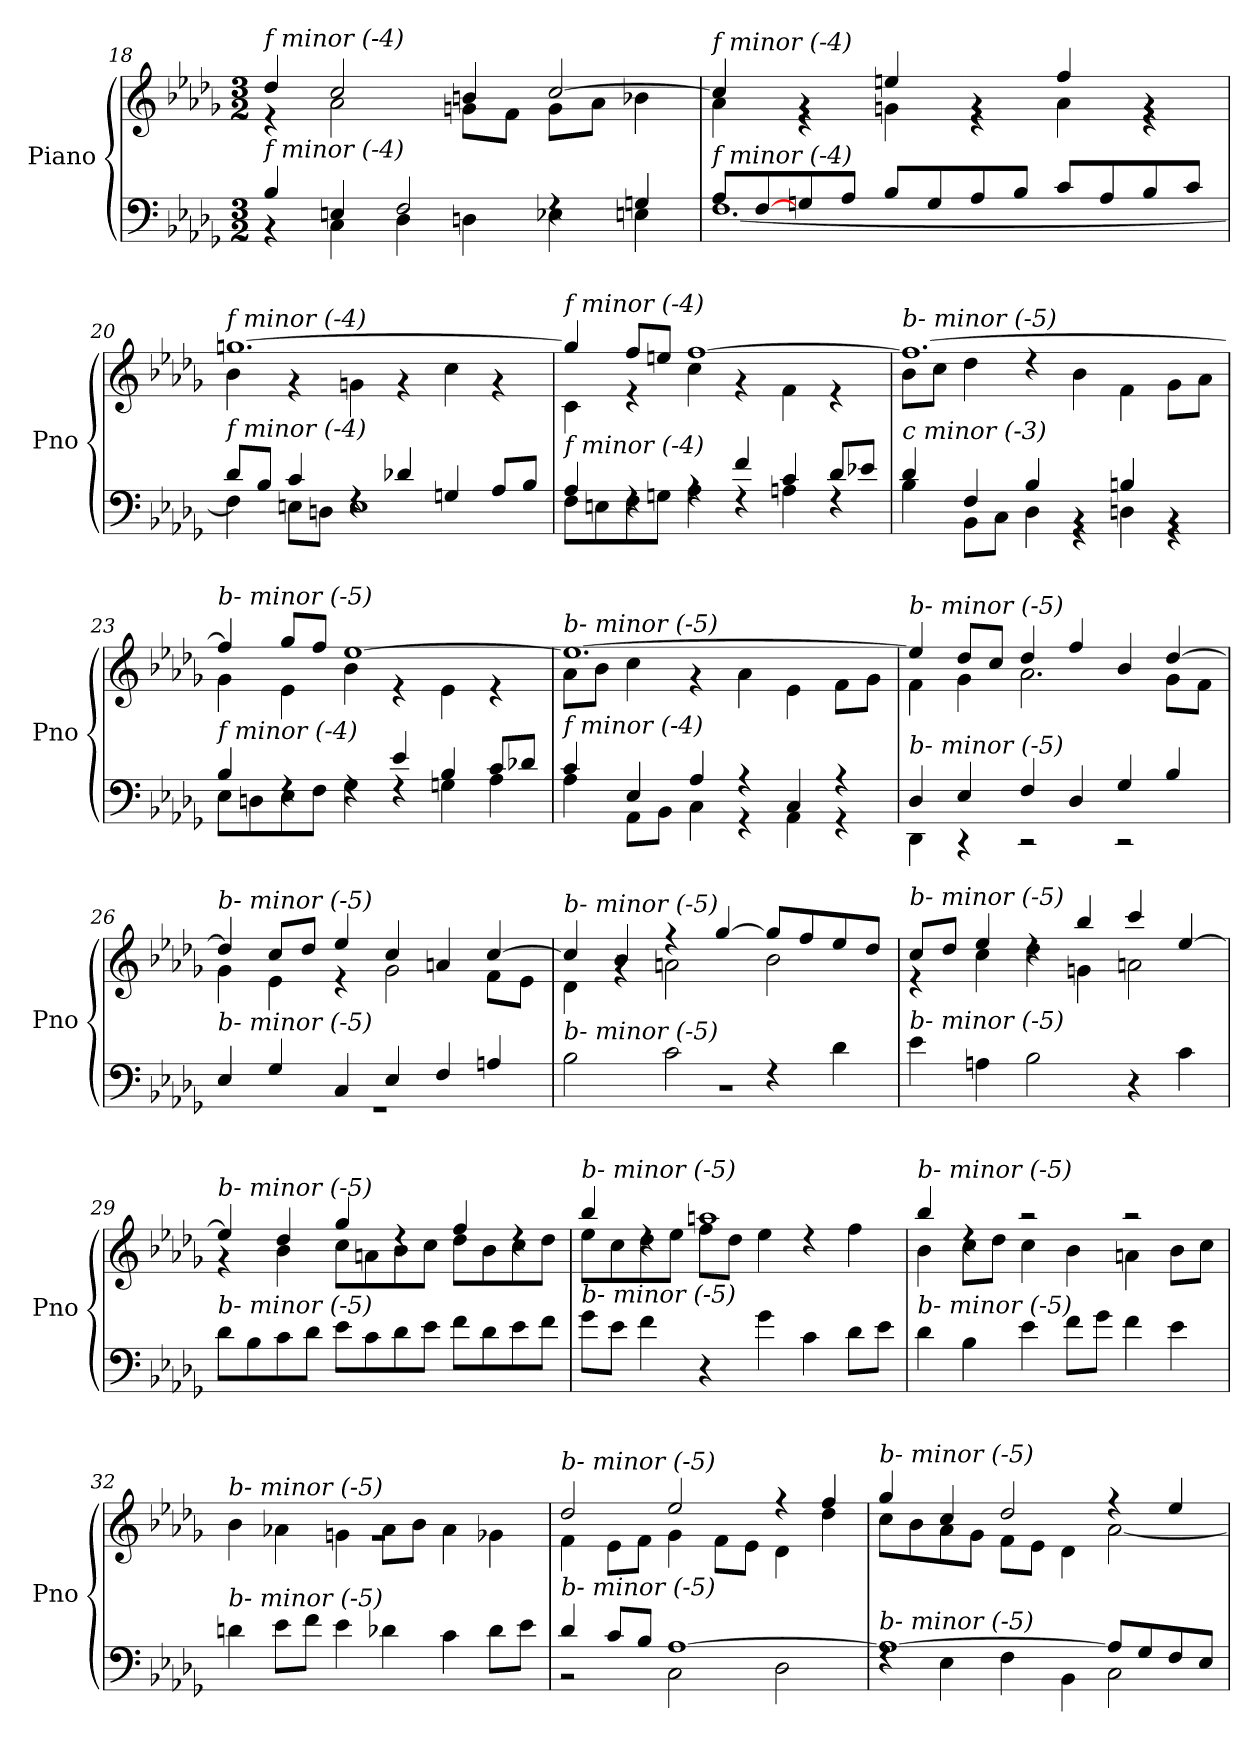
**kern	**kern
*part1	*part1
*staff2	*staff1
*I"Piano	*
*I'Pno	*
*clefF4	*clefG2
*k[b-e-a-d-g-]	*k[b-e-a-d-g-]
*M3/2	*M3/2
=18	=18
*^	*^
!	!	!LO:TX:i:t=f minor (-4)	!
!LO:TX:i:t=f minor (-4)	!	!	!
4B-/	4r	4dd-/	4r
4En/	4C\	2cc/	2a-\
2F/	4D-\	.	.
.	4Dn\	4bn/	8gn\L
.	.	.	8f\J
4rF	4E-X\	[2cc/	8g\L
.	.	.	8a-\J
4Gn/	4En\	.	4b-X\
=19	=19	=19	=19
!	!	!LO:TX:i:t=f minor (-4)	!
!LO:TX:i:t=f minor (-4)	!	!	!
8A-/L	[1.F	4cc/]	4a-\
[8F/	.	.	.
8Gn/	.	4rg	4r
8A-/J	.	.	.
8B-/L	.	4een/	4gn\
8G/	.	.	.
8A-/	.	4rg	4r
8B-/J	.	.	.
8c/L	.	4ff/	4a-\
8A-/	.	.	.
8B-/	.	4rg	4r
8c/J	.	.	.
=20	=20	=20	=20
!	!	!LO:TX:i:t=f minor (-4)	!
!LO:TX:i:t=f minor (-4)	!	!	!
8d-/L	4F\]	[1.ggn	4b-\
8B-/J	.	.	.
4c/	8En\L	.	4r
.	8Dn\J	.	.
4rF	1E	.	4gn\
4d-X/	.	.	4r
4Gn/	.	.	4cc\
8A-/L	.	.	4r
8B-/J	.	.	.
!!LO:PB:g=z	!!
=21	=21	=21	=21
!	!	!LO:TX:i:t=f minor (-4)	!
!LO:TX:i:t=f minor (-4)	!	!	!
4A-/	8F\L	4gg/]	4c\
.	8En\	.	.
4rF	8F\	8ff/L	4r
.	8Gn\J	8een/J	.
4rA	4A-\	[1ff	4cc\
4f/	4rF	.	4r
4c/	4An\	.	4f\
8d-/L	4rF	.	4r
8e-X/J	.	.	.
=22	=22	=22	=22
!	!	!LO:TX:i:t=b- minor (-5)	!
!LO:TX:i:t=c minor (-3)	!	!	!
4d-/	4B-\	1.ff_	8b-\L
.	.	.	8cc\J
4F/	8BB-\L	.	4dd-\
.	8C\J	.	.
4B-/	4D-\	.	4rdd
4rBB	4r	.	4b-\
4Bni/	4Dn\	.	4f\
4rBB	4r	.	8g-\L
.	.	.	8a-\J
=23	=23	=23	=23
!	!	!LO:TX:i:t=b- minor (-5)	!
!LO:TX:i:t=f minor (-4)	!	!	!
4B-/	8E-\L	4ff/]	4g-\
.	8Dn\	.	.
4rF	8E-\	8gg-/L	4e-\
.	8F\J	8ff/J	.
4rF	4G-\	[1ee-	4b-\
4e-/	4rF	.	4r
4B-/	4Gn\	.	4e-\
8c/L	4A-\	.	4r
8d-X/J	.	.	.
=24	=24	=24	=24
!	!	!LO:TX:i:t=b- minor (-5)	!
!LO:TX:i:t=f minor (-4)	!	!	!
4c/	4A-\	1.ee-_	8a-\L
.	.	.	8b-\J
4E-/	8AA-\L	.	4cc\
.	8BB-\J	.	.
4A-/	4C\	.	4r
4r	4r	.	4a-\
4C/	4AA-\	.	4e-\
4r	4r	.	8f\L
.	.	.	8g-\J
!!LO:LB:g=z	!!
=25	=25	=25	=25
!	!	!LO:TX:i:t=b- minor (-5)	!
!LO:TX:i:t=b- minor (-5)	!	!	!
4D-/	4DD-\	4ee-/]	4f\
4E-/	4r	8dd-/L	4g-\
.	.	8cc/J	.
4F/	2r	4dd-/	2.a-\
4D-/	.	4ff/	.
4G-/	2r	4b-/	.
4B-/	.	[4dd-/	8g-\L
.	.	.	8f\J
=26	=26	=26	=26
!	!	!LO:TX:i:t=b- minor (-5)	!
!LO:TX:i:t=b- minor (-5)	!	!	!
4E-/	1.r	4dd-/]	4g-\
4G-/	.	8cc/L	4e-\
.	.	8dd-/J	.
4C/	.	4ee-/	4r
4E-/	.	4cc/	2g-\
4F/	.	4an/	.
4An/	.	[4cc/	8f\L
.	.	.	8e-\J
=27	=27	=27	=27
!	!	!LO:TX:i:t=b- minor (-5)	!
!LO:TX:i:t=b- minor (-5)	!	!	!
2B-\	1.r	4cc/]	4d-\
.	.	4b-/	4rg
2c\	.	4r	2an\
.	.	[4gg-/	.
4rF	.	8gg-/L]	2b-\
.	.	8ff/	.
4d-\	.	8ee-/	.
.	.	8dd-/J	.
*v	*v	*	*
=28	=28	=28
!	!LO:TX:i:t=b- minor (-5)	!
!LO:TX:i:t=b- minor (-5)	!	!
4e-\	8cc/L	4r
.	8dd-/J	.
4An\	4ee-/	4cc\
2B-\	4rdd	4dd-\
.	4bb-/	4gn\
4r	4ccc/	2an\
4c\	[4ee-/	.
!!LO:LB:g=z	!!
=29	=29	=29
!	!LO:TX:i:t=b- minor (-5)	!
!LO:TX:i:t=b- minor (-5)	!	!
8d-\L	4ee-/]	4r
8B-\	.	.
8c\	4dd-/	4b-\
8d-\J	.	.
8e-\L	4gg-/	8cc\L
8c\	.	8an\
8d-\	4rdd	8b-\
8e-\J	.	8cc\J
8f\L	4ff/	8dd-\L
8d-\	.	8b-\
8e-\	4rdd	8cc\
8f\J	.	8dd-\J
=30	=30	=30
!	!LO:TX:i:t=b- minor (-5)	!
!LO:TX:i:t=b- minor (-5)	!	!
8g-\L	4bb-/	8ee-\L
8e-\J	.	8cc\
4f\	4rdd	8dd-\
.	.	8ee-\J
4r	1aan	8ff\L
.	.	8dd-\J
4g-\	.	4ee-\
4c\	.	4rdd
8d-\L	.	4ff\
8e-\J	.	.
=31	=31	=31
!	!LO:TX:i:t=b- minor (-5)	!
!LO:TX:i:t=b- minor (-5)	!	!
4d-\	4bb-/	4b-\
4B-\	4rdd	8cc\L
.	.	8dd-\J
4e-\	2r	4cc\
8f\L	.	4b-\
8g-\J	.	.
4f\	2r	4an\
4e-\	.	8b-\L
.	.	8cc\J
!!LO:LB:g=z	!!
=32	=32	=32
!	!LO:TX:i:t=b- minor (-5)	!
!LO:TX:i:t=b- minor (-5)	!	!
4dn\	1.rg	4b-\
8e-\L	.	4a-X\
8f\J	.	.
4e-\	.	4gn\
4d-X\	.	8a-\L
.	.	8b-\J
4c\	.	4a-\
8d-\L	.	4g-X\
8e-\J	.	.
=33	=33	=33
*^	*	*
!	!	!LO:TX:i:t=b- minor (-5)	!
!LO:TX:i:t=b- minor (-5)	!	!	!
4d-/	2r	2dd-/	4f\
8c/L	.	.	8e-\L
8B-/J	.	.	8f\J
[1A-	2C\	2ee-/	4g-\
.	.	.	8f\L
.	.	.	8e-\J
.	2D-\	4r	4d-\
.	.	4ff/	4dd-\
=34	=34	=34	=34
!	!	!LO:TX:i:t=b- minor (-5)	!
!LO:TX:i:t=b- minor (-5)	!	!	!
1A-_	4rF	4gg-/	8cc\L
.	.	.	8b-\
.	4E-\	4cc/	8a-\
.	.	.	8g-\J
.	4F\	2dd-/	8f\L
.	.	.	8e-\J
.	4BB-\	.	4d-\
8A-/L]	2C\	4r	[2a-\
8G-/	.	.	.
8F/	.	4ee-/	.
8E-/J	.	.	.
*v	*v	*	*
*	*v	*v
=	=
*-	*-
